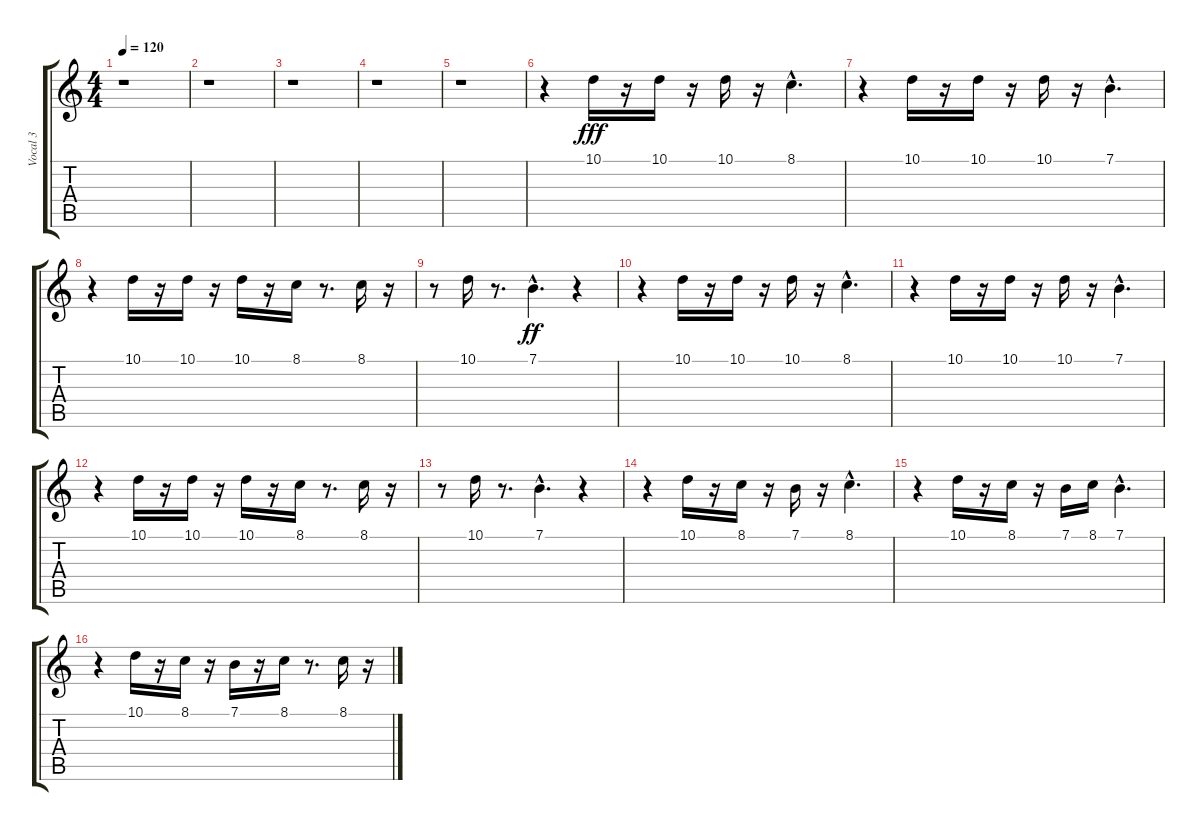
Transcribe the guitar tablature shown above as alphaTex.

\track ("Vocal 3" "Vocal 3") {instrument electricpiano2}
\staff {score tabs}
\tuning (E4 B3 G3 D3 A2 E2) {hide}
\ts (4 4)
\tempo 120
\clef g2
\ks c
r.1{dy fff} |
r.1 |
r.1 |
r.1 |
r.1 |
r.4 10.1.16 r.16 10.1.16 r.16 10.1.16 r.16 8.1{hac}.4{d} |
r.4 10.1.16 r.16 10.1.16 r.16 10.1.16 r.16 7.1{hac}.4{d} |
r.4 10.1.16 r.16 10.1.16 r.16 10.1.16 r.16 8.1.16 r.8{d} 8.1.16 r.16 |
r.8 10.1.16 r.8{d} 7.1{hac}.4{d dy ff} r.4 |
r.4 10.1.16 r.16 10.1.16 r.16 10.1.16 r.16 8.1{hac}.4{d} |
r.4 10.1.16 r.16 10.1.16 r.16 10.1.16 r.16 7.1{hac}.4{d} |
r.4 10.1.16 r.16 10.1.16 r.16 10.1.16 r.16 8.1.16 r.8{d} 8.1.16 r.16 |
r.8 10.1.16 r.8{d} 7.1{hac}.4{d} r.4 |
r.4 10.1.16 r.16 8.1.16 r.16 7.1.16 r.16 8.1{hac}.4{d} |
r.4 10.1.16 r.16 8.1.16 r.16 7.1.16 8.1.16 7.1{hac}.4{d} |
r.4 10.1.16 r.16 8.1.16 r.16 7.1.16 r.16 8.1.16 r.8{d} 8.1.16 r.16
